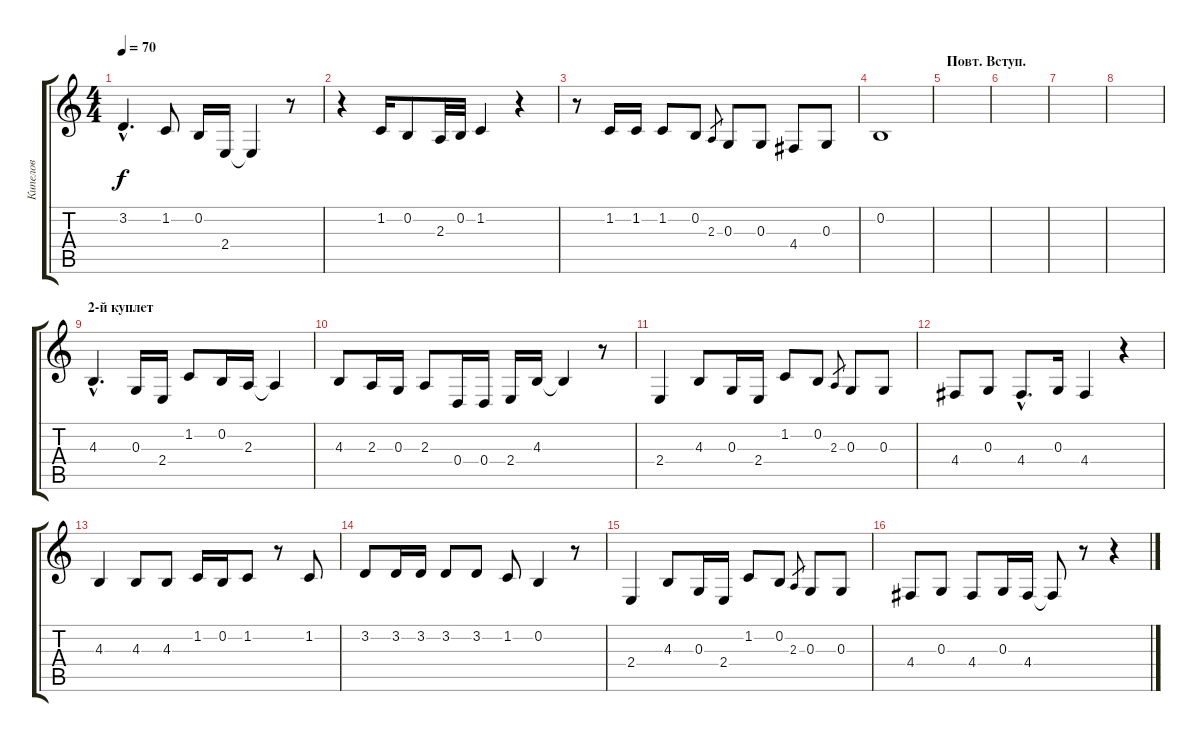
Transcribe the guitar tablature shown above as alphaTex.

\track ("Кипелов" "Кипелов") {instrument violin}
\staff {score tabs}
\tuning (E4 B3 G3 D3 A2 E2) {hide}
\ts (4 4)
\tempo 70
\clef g2
\ks c
3.2{hac}.4{d dy f} 1.2.8 0.2.16 2.4.16 2.4{t}.4 r.8 |
r.4 1.2.16 0.2.8 2.3.32 0.2.32 1.2.4 r.4 |
r.8 1.2.16 1.2.16 1.2.8 0.2.8 2.3.8{gr} 0.3.8 0.3.8 4.4.8 0.3.8 |
0.2.1 |
\section ("" "Повт. Вступ.")
|
|
|
|
\section ("" "2-й куплет")
4.3{hac}.4{d} 0.3.16 2.4.16 1.2.8 0.2.16 2.3.16 2.3{t}.4 |
4.3.8 2.3.16 0.3.16 2.3.8 0.4.16 0.4.16 2.4.16 4.3.16 4.3{t}.4 r.8 |
2.4.4 4.3.8 0.3.16 2.4.16 1.2.8 0.2.8 2.3.8{gr} 0.3.8 0.3.8 |
4.4.8 0.3.8 4.4{hac}.8{d} 0.3.16 4.4.4 r.4 |
4.3.4 4.3.8 4.3.8 1.2.16 0.2.16 1.2.8 r.8 1.2.8 |
3.2.8 3.2.16 3.2.16 3.2.8 3.2.8 1.2.8 0.2.4 r.8 |
2.4.4 4.3.8 0.3.16 2.4.16 1.2.8 0.2.8 2.3.8{gr} 0.3.8 0.3.8 |
4.4.8 0.3.8 4.4.8 0.3.16 4.4.16 4.4{t}.8 r.8 r.4
